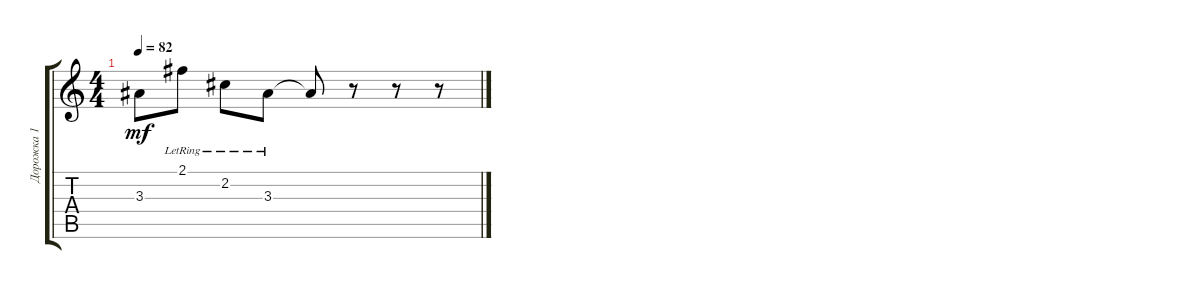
\track ("Дорожка 1" "Дорожка 1") {instrument electricguitarclean}
\staff {score tabs}
\tuning (E4 B3 G3 D3 A2 E2) {hide}
\ts (4 4)
\tempo 82
\clef g2
\ks c
3.3{t}.8{dy mf} 2.1{lr}.8 2.2{lr}.8 3.3{lr}.8 3.3{t}.8 r.8 r.8 r.8
